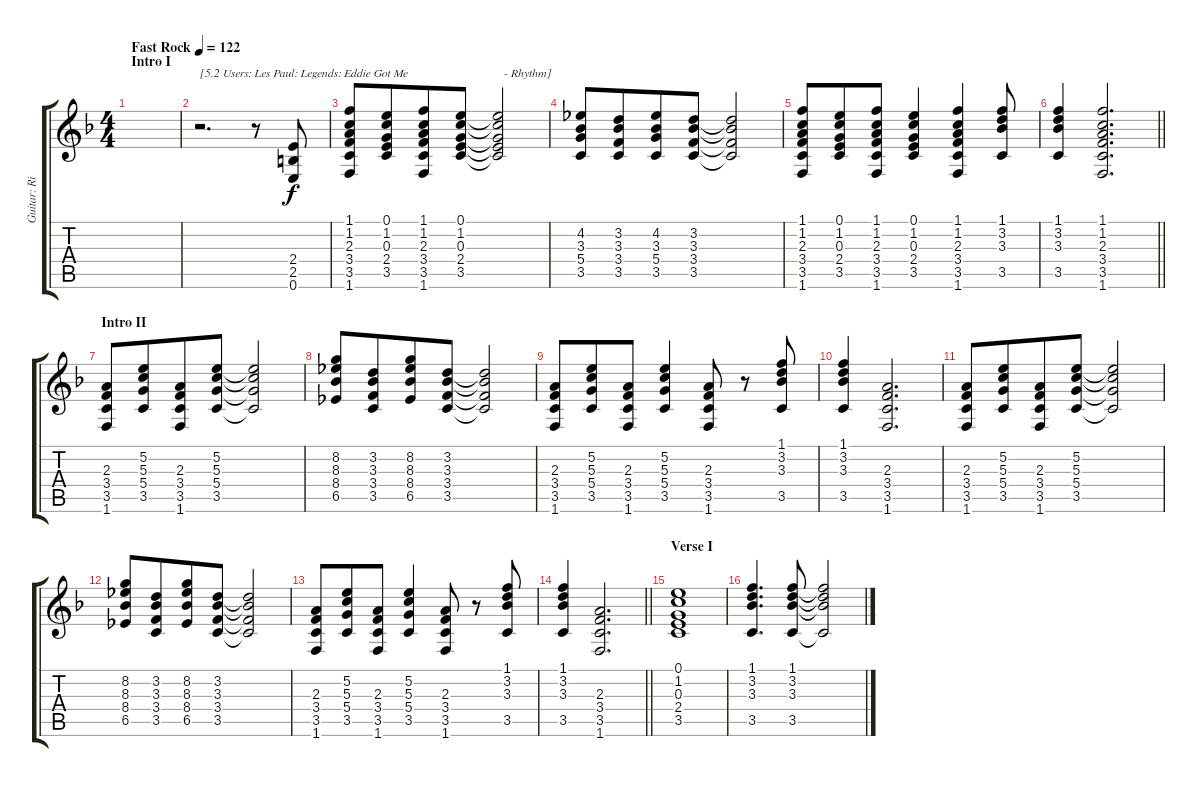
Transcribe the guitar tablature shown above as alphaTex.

\track ("Guitar: Rik" "Guitar: Ri") {instrument distortionguitar}
\staff {score tabs}
\tuning (E4 B3 G3 D3 A2 E2) {hide}
\ts (4 4)
\section ("" "Intro I")
\tempo (122 "Fast Rock")
\clef g2
\ks f
|
r.2{d txt "[5.2 Users: Les Paul: Legends: Eddie Got Me"} r.8 (2.4 2.5 0.6).8 |
(1.1 1.2 2.3 3.4 3.5 1.6).8 (0.1 1.2 0.3 2.4 3.5).8{beam merge} (1.1 1.2 2.3 3.4 3.5 1.6).8 (0.1 1.2 0.3 2.4 3.5).8 (0.1{t} 1.2{t} 0.3{t} 2.4{t} 3.5{t}).2{txt "  - Rhythm]"} |
(4.2 3.3 5.4 3.5).8 (3.2 3.3 3.4 3.5).8{beam merge} (4.2 3.3 5.4 3.5).8 (3.2 3.3 3.4 3.5).8 (3.2{t} 3.3{t} 3.4{t} 3.5{t}).2 |
(1.1 1.2 2.3 3.4 3.5 1.6).8 (0.1 1.2 0.3 2.4 3.5).8{beam merge} (1.1 1.2 2.3 3.4 3.5 1.6).8 (0.1 1.2 0.3 2.4 3.5).4 (1.1 1.2 2.3 3.4 3.5 1.6).4 (1.1 3.2 3.3 3.5).8 |
\barLineRight lightlight
(1.1 3.2 3.3 3.5).4 (1.1 1.2 2.3 3.4 3.5 1.6).2{d} |
\section ("" "Intro II")
(2.3 3.4 3.5 1.6).8 (5.2 5.3 5.4 3.5).8{beam merge} (2.3 3.4 3.5 1.6).8 (5.2 5.3 5.4 3.5).8 (5.2{t} 5.3{t} 5.4{t} 3.5{t}).2 |
(8.2 8.3 8.4 6.5).8 (3.2 3.3 3.4 3.5).8{beam merge} (8.2 8.3 8.4 6.5).8 (3.2 3.3 3.4 3.5).8 (3.2{t} 3.3{t} 3.4{t} 3.5{t}).2 |
(2.3 3.4 3.5 1.6).8 (5.2 5.3 5.4 3.5).8{beam merge} (2.3 3.4 3.5 1.6).8 (5.2 5.3 5.4 3.5).4 (2.3 3.4 3.5 1.6).8 r.8 (1.1 3.2 3.3 3.5).8 |
(1.1 3.2 3.3 3.5).4 (2.3 3.4 3.5 1.6).2{d} |
(2.3 3.4 3.5 1.6).8 (5.2 5.3 5.4 3.5).8{beam merge} (2.3 3.4 3.5 1.6).8 (5.2 5.3 5.4 3.5).8 (5.2{t} 5.3{t} 5.4{t} 3.5{t}).2 |
(8.2 8.3 8.4 6.5).8 (3.2 3.3 3.4 3.5).8{beam merge} (8.2 8.3 8.4 6.5).8 (3.2 3.3 3.4 3.5).8 (3.2{t} 3.3{t} 3.4{t} 3.5{t}).2 |
(2.3 3.4 3.5 1.6).8 (5.2 5.3 5.4 3.5).8{beam merge} (2.3 3.4 3.5 1.6).8 (5.2 5.3 5.4 3.5).4 (2.3 3.4 3.5 1.6).8 r.8 (1.1 3.2 3.3 3.5).8 |
\barLineRight lightlight
(1.1 3.2 3.3 3.5).4 (2.3 3.4 3.5 1.6).2{d} |
\section ("" "Verse I")
(0.1 1.2 0.3 2.4 3.5).1 |
(1.1 3.2 3.3 3.5).4{d} (1.1 3.2 3.3 3.5).8 (1.1{t} 3.2{t} 3.3{t} 3.5{t}).2
